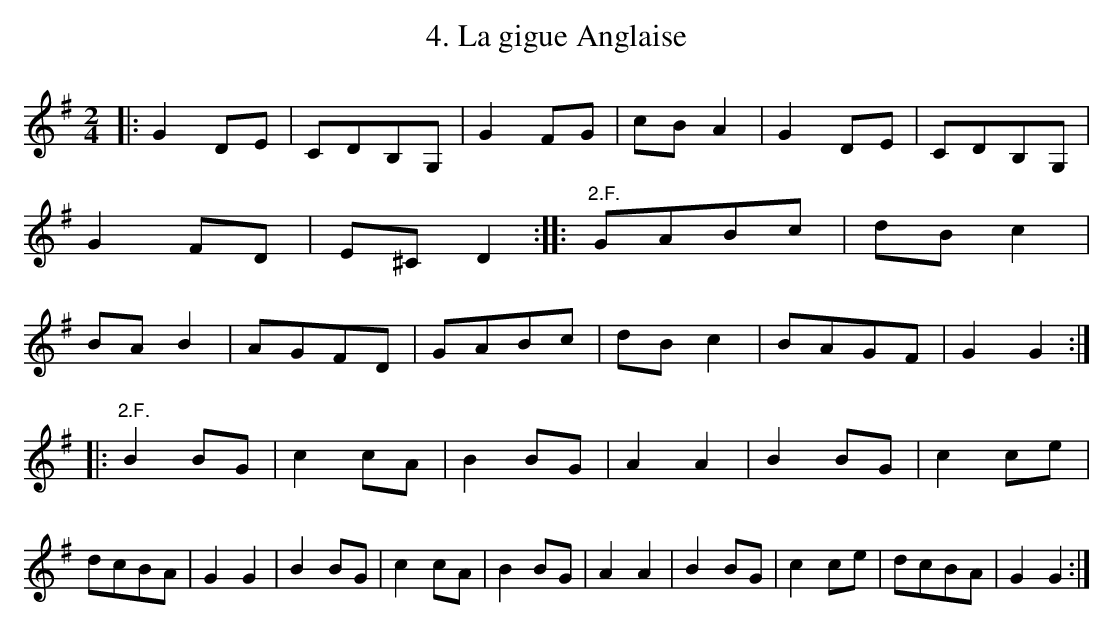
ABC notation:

X:1
T: 4. La gigue Anglaise
M: 2/4
L: 1/8
K: G
|:\
G2 DE | CDB,G, | G2FG | cBA2 |\
G2DE | CDB,G, | G2FD | E^CD2 :|\
|:\
"2.F."GABc | dBc2 | BAB2 | AGFD |\
GABc | dBc2 | BAGF | G2G2 :|
|:\
"2.F."B2BG | c2cA | B2BG | A2A2 |\
B2BG | c2ce | dcBA | G2G2 |\
B2BG | c2cA | B2BG | A2A2 |\
B2BG | c2ce | dcBA | G2G2 :|
